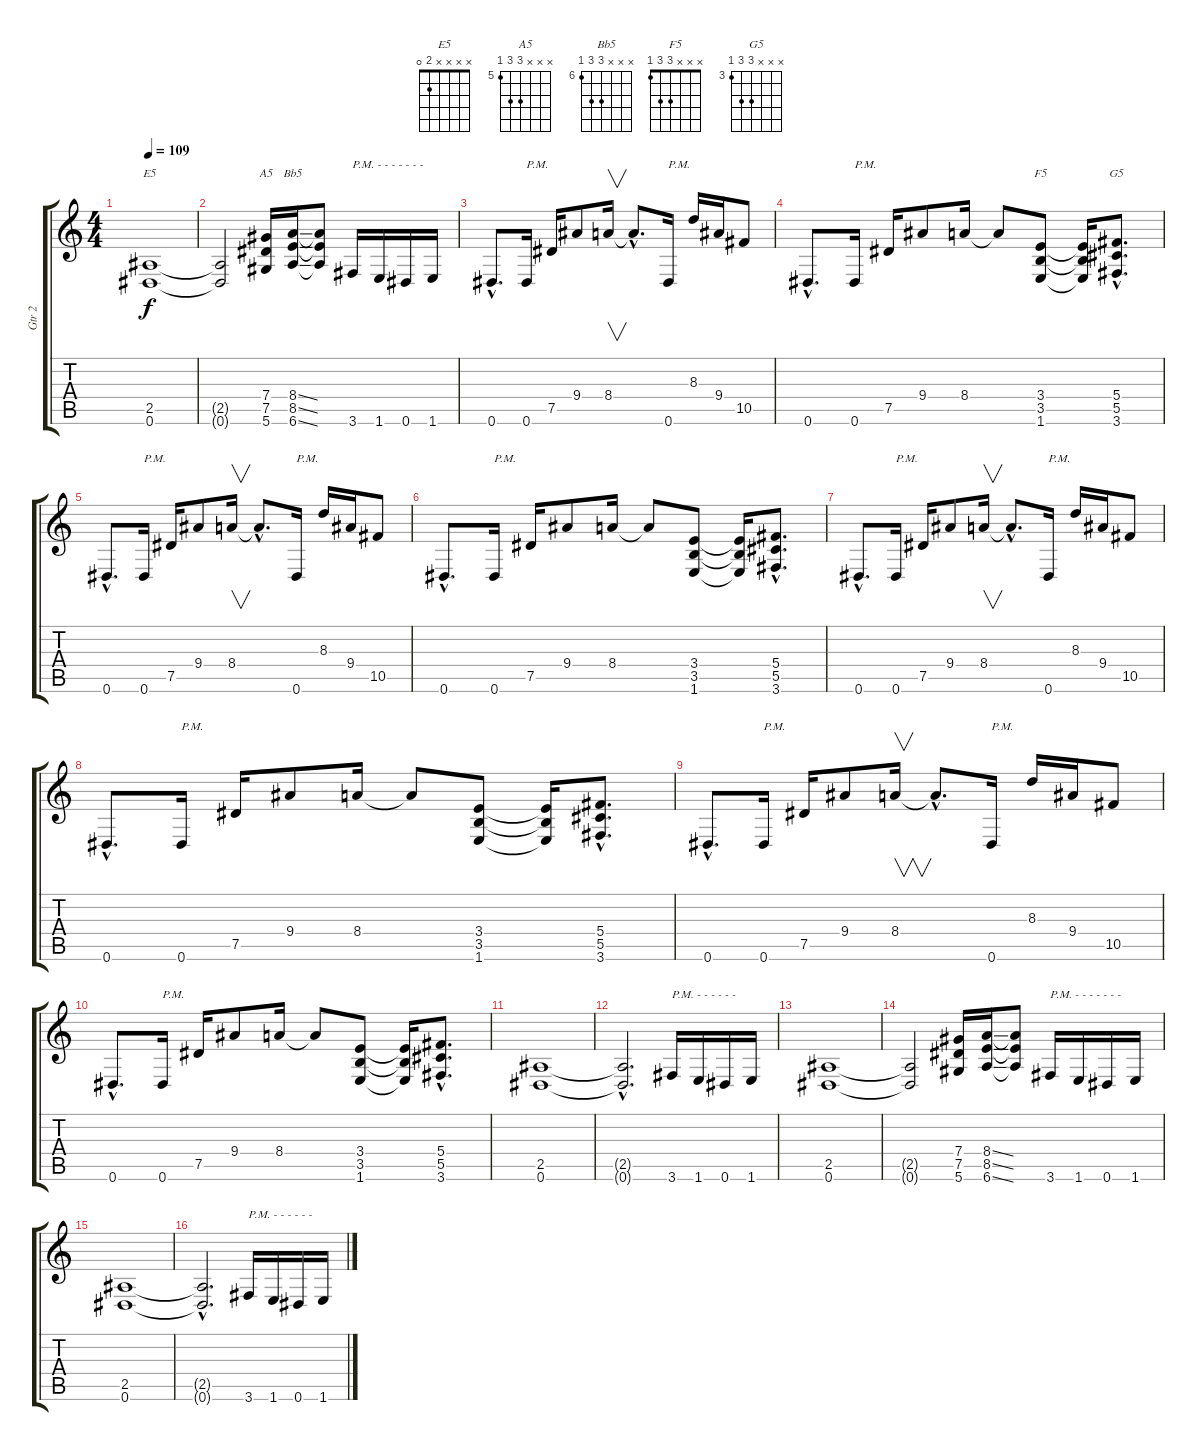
\track ("Gtr 2" "Gtr 2") {instrument distortionguitar}
\staff {score tabs}
\tuning (Eb4 Bb3 Gb3 Db3 Ab2 Eb2) {hide}
\chord ("E5" x x x x 2 0)
\chord ("A5" x x x 7 7 5) {firstfret 5}
\chord ("Bb5" x x x 8 8 6) {firstfret 6}
\chord ("F5" x x x 3 3 1)
\chord ("G5" x x x 5 5 3) {firstfret 3}
\ts (4 4)
\tempo 109
\clef g2
\ks c
(2.5 0.6).1{ch "E5" dy f} |
(2.5{t} 0.6{t}).2 (7.4 7.5 5.6).16{ch "A5"} (8.4{ss} 8.5{ss} 6.6{ss}).16{ch "Bb5"} (8.4{t} 8.5{t} 6.6{t}).8 3.6.16{txt "P.M. - - - - - - - "} 1.6.16 0.6.16 1.6.16 |
0.6{hac}.8{d} 0.6.16{txt "P.M."} 7.5.16 9.4.8 8.4.16{v} 8.4{hac t}.8{d} 0.6.16{txt "P.M."} 8.3.16 9.4.16 10.5.8 |
0.6{hac}.8{d} 0.6.16{txt "P.M."} 7.5.16 9.4.8 8.4.16 8.4{t}.8 (3.4 3.5 1.6).8{ch "F5"} (3.4{t} 3.5{t} 1.6{t}).16 (5.4{hac} 5.5{hac} 3.6{hac}).8{d ch "G5"} |
0.6{hac}.8{d} 0.6.16{txt "P.M."} 7.5.16 9.4.8 8.4.16{v} 8.4{hac t}.8{d} 0.6.16{txt "P.M."} 8.3.16 9.4.16 10.5.8 |
0.6{hac}.8{d} 0.6.16{txt "P.M."} 7.5.16 9.4.8 8.4.16 8.4{t}.8 (3.4 3.5 1.6).8 (3.4{t} 3.5{t} 1.6{t}).16 (5.4{hac} 5.5{hac} 3.6{hac}).8{d} |
0.6{hac}.8{d} 0.6.16{txt "P.M."} 7.5.16 9.4.8 8.4.16{v} 8.4{hac t}.8{d} 0.6.16{txt "P.M."} 8.3.16 9.4.16 10.5.8 |
0.6{hac}.8{d} 0.6.16{txt "P.M."} 7.5.16 9.4.8 8.4.16 8.4{t}.8 (3.4 3.5 1.6).8 (3.4{t} 3.5{t} 1.6{t}).16 (5.4{hac} 5.5{hac} 3.6{hac}).8{d} |
0.6{hac}.8{d} 0.6.16{txt "P.M."} 7.5.16 9.4.8 8.4.16{v} 8.4{hac t}.8{d} 0.6.16{txt "P.M."} 8.3.16 9.4.16 10.5.8 |
0.6{hac}.8{d} 0.6.16{txt "P.M."} 7.5.16 9.4.8 8.4.16 8.4{t}.8 (3.4 3.5 1.6).8 (3.4{t} 3.5{t} 1.6{t}).16 (5.4{hac} 5.5{hac} 3.6{hac}).8{d} |
(2.5 0.6).1 |
(2.5{hac t} 0.6{hac t}).2{d} 3.6.16{txt "P.M. - - - - - -"} 1.6.16 0.6.16 1.6.16 |
(2.5 0.6).1 |
(2.5{t} 0.6{t}).2 (7.4 7.5 5.6).16 (8.4{ss} 8.5{ss} 6.6{ss}).16 (8.4{t} 8.5{t} 6.6{t}).8 3.6.16{txt "P.M. - - - - - - - "} 1.6.16 0.6.16 1.6.16 |
(2.5 0.6).1 |
(2.5{hac t} 0.6{hac t}).2{d} 3.6.16{txt "P.M. - - - - - -"} 1.6.16 0.6.16 1.6.16
